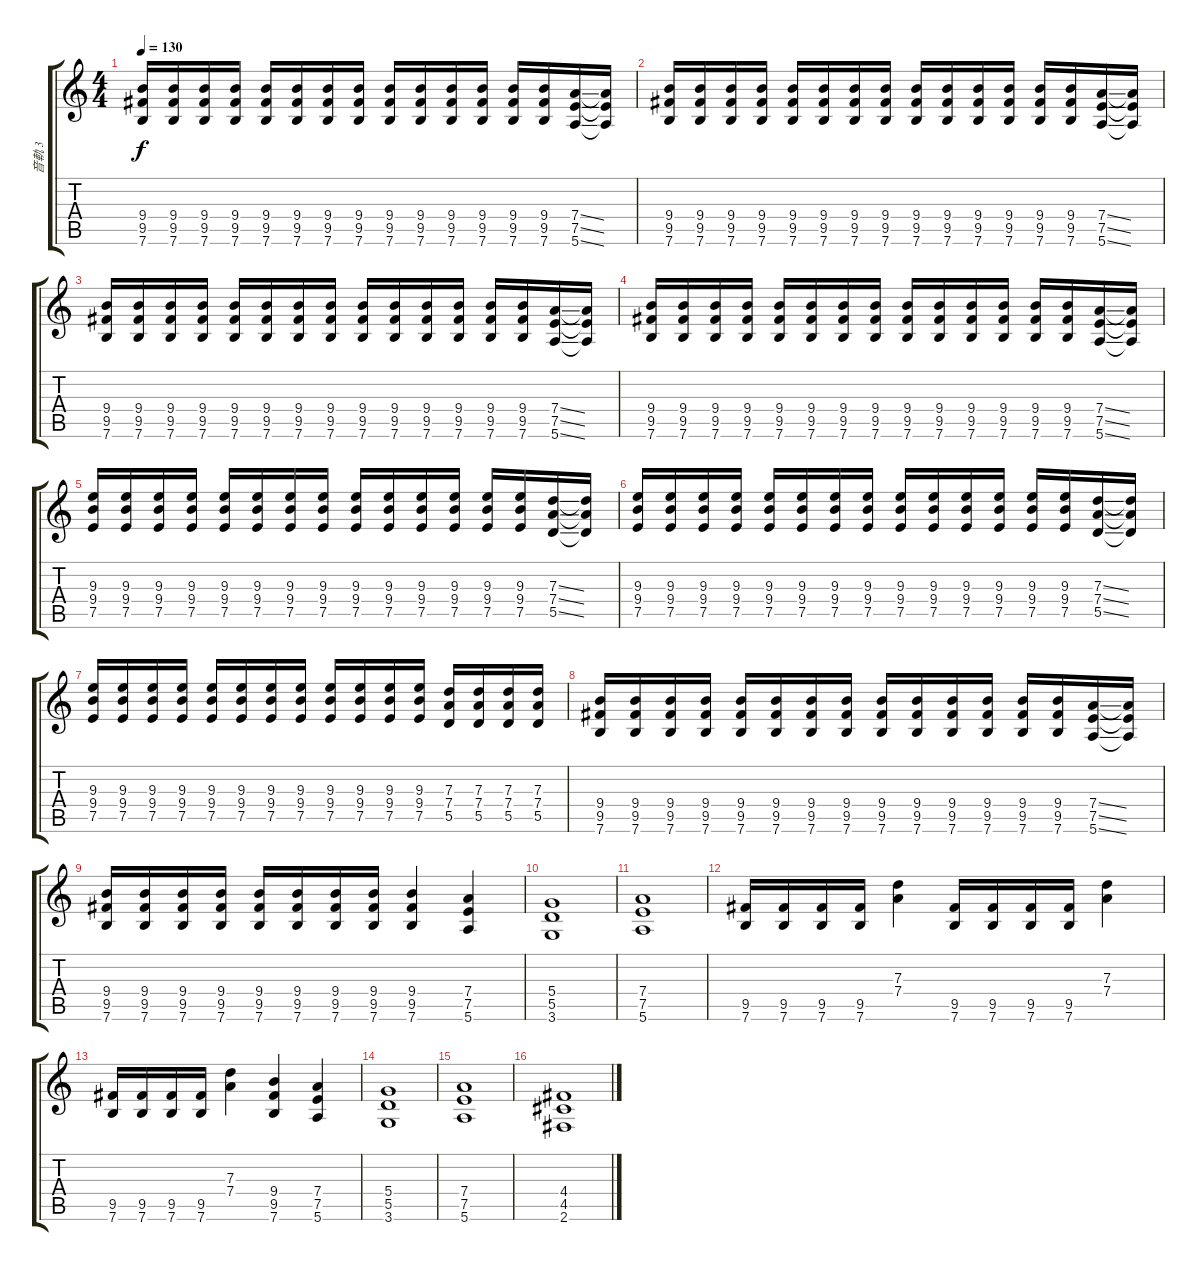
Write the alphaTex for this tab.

\track ("音軌 3" "音軌 3") {instrument distortionguitar}
\staff {score tabs}
\tuning (E4 B3 G3 D3 A2 E2) {hide}
\ts (4 4)
\tempo 130
\clef g2
\ks c
(9.4 9.5 7.6).16{dy f} (9.4 9.5 7.6).16 (9.4 9.5 7.6).16 (9.4 9.5 7.6).16 (9.4 9.5 7.6).16 (9.4 9.5 7.6).16 (9.4 9.5 7.6).16 (9.4 9.5 7.6).16 (9.4 9.5 7.6).16 (9.4 9.5 7.6).16 (9.4 9.5 7.6).16 (9.4 9.5 7.6).16 (9.4 9.5 7.6).16 (9.4 9.5 7.6).16 (7.4{ss} 7.5{ss} 5.6{ss}).16 (7.4{t} 7.5{t} 5.6{t}).16 |
(9.4 9.5 7.6).16 (9.4 9.5 7.6).16 (9.4 9.5 7.6).16 (9.4 9.5 7.6).16 (9.4 9.5 7.6).16 (9.4 9.5 7.6).16 (9.4 9.5 7.6).16 (9.4 9.5 7.6).16 (9.4 9.5 7.6).16 (9.4 9.5 7.6).16 (9.4 9.5 7.6).16 (9.4 9.5 7.6).16 (9.4 9.5 7.6).16 (9.4 9.5 7.6).16 (7.4{ss} 7.5{ss} 5.6{ss}).16 (7.4{t} 7.5{t} 5.6{t}).16 |
(9.4 9.5 7.6).16 (9.4 9.5 7.6).16 (9.4 9.5 7.6).16 (9.4 9.5 7.6).16 (9.4 9.5 7.6).16 (9.4 9.5 7.6).16 (9.4 9.5 7.6).16 (9.4 9.5 7.6).16 (9.4 9.5 7.6).16 (9.4 9.5 7.6).16 (9.4 9.5 7.6).16 (9.4 9.5 7.6).16 (9.4 9.5 7.6).16 (9.4 9.5 7.6).16 (7.4{ss} 7.5{ss} 5.6{ss}).16 (7.4{t} 7.5{t} 5.6{t}).16 |
(9.4 9.5 7.6).16 (9.4 9.5 7.6).16 (9.4 9.5 7.6).16 (9.4 9.5 7.6).16 (9.4 9.5 7.6).16 (9.4 9.5 7.6).16 (9.4 9.5 7.6).16 (9.4 9.5 7.6).16 (9.4 9.5 7.6).16 (9.4 9.5 7.6).16 (9.4 9.5 7.6).16 (9.4 9.5 7.6).16 (9.4 9.5 7.6).16 (9.4 9.5 7.6).16 (7.4{ss} 7.5{ss} 5.6{ss}).16 (7.4{t} 7.5{t} 5.6{t}).16 |
(9.3 9.4 7.5).16 (9.3 9.4 7.5).16 (9.3 9.4 7.5).16 (9.3 9.4 7.5).16 (9.3 9.4 7.5).16 (9.3 9.4 7.5).16 (9.3 9.4 7.5).16 (9.3 9.4 7.5).16 (9.3 9.4 7.5).16 (9.3 9.4 7.5).16 (9.3 9.4 7.5).16 (9.3 9.4 7.5).16 (9.3 9.4 7.5).16 (9.3 9.4 7.5).16 (7.3{ss} 7.4{ss} 5.5{ss}).16 (7.3{t} 7.4{t} 5.5{t}).16 |
(9.3 9.4 7.5).16 (9.3 9.4 7.5).16 (9.3 9.4 7.5).16 (9.3 9.4 7.5).16 (9.3 9.4 7.5).16 (9.3 9.4 7.5).16 (9.3 9.4 7.5).16 (9.3 9.4 7.5).16 (9.3 9.4 7.5).16 (9.3 9.4 7.5).16 (9.3 9.4 7.5).16 (9.3 9.4 7.5).16 (9.3 9.4 7.5).16 (9.3 9.4 7.5).16 (7.3{ss} 7.4{ss} 5.5{ss}).16 (7.3{t} 7.4{t} 5.5{t}).16 |
(9.3 9.4 7.5).16 (9.3 9.4 7.5).16 (9.3 9.4 7.5).16 (9.3 9.4 7.5).16 (9.3 9.4 7.5).16 (9.3 9.4 7.5).16 (9.3 9.4 7.5).16 (9.3 9.4 7.5).16 (9.3 9.4 7.5).16 (9.3 9.4 7.5).16 (9.3 9.4 7.5).16 (9.3 9.4 7.5).16 (7.3 7.4 5.5).16 (7.3 7.4 5.5).16 (7.3 7.4 5.5).16 (7.3 7.4 5.5).16 |
(9.4 9.5 7.6).16 (9.4 9.5 7.6).16 (9.4 9.5 7.6).16 (9.4 9.5 7.6).16 (9.4 9.5 7.6).16 (9.4 9.5 7.6).16 (9.4 9.5 7.6).16 (9.4 9.5 7.6).16 (9.4 9.5 7.6).16 (9.4 9.5 7.6).16 (9.4 9.5 7.6).16 (9.4 9.5 7.6).16 (9.4 9.5 7.6).16 (9.4 9.5 7.6).16 (7.4{ss} 7.5{ss} 5.6{ss}).16 (7.4{t} 7.5{t} 5.6{t}).16 |
(9.4 9.5 7.6).16 (9.4 9.5 7.6).16 (9.4 9.5 7.6).16 (9.4 9.5 7.6).16 (9.4 9.5 7.6).16 (9.4 9.5 7.6).16 (9.4 9.5 7.6).16 (9.4 9.5 7.6).16 (9.4 9.5 7.6).4 (7.4 7.5 5.6).4 |
(5.4 5.5 3.6).1 |
(7.4 7.5 5.6).1 |
(9.5 7.6).16 (9.5 7.6).16 (9.5 7.6).16 (9.5 7.6).16 (7.3 7.4).4 (9.5 7.6).16 (9.5 7.6).16 (9.5 7.6).16 (9.5 7.6).16 (7.3 7.4).4 |
(9.5 7.6).16 (9.5 7.6).16 (9.5 7.6).16 (9.5 7.6).16 (7.3 7.4).4 (9.4 9.5 7.6).4 (7.4 7.5 5.6).4 |
(5.4 5.5 3.6).1 |
(7.4 7.5 5.6).1 |
(4.4 4.5 2.6).1
